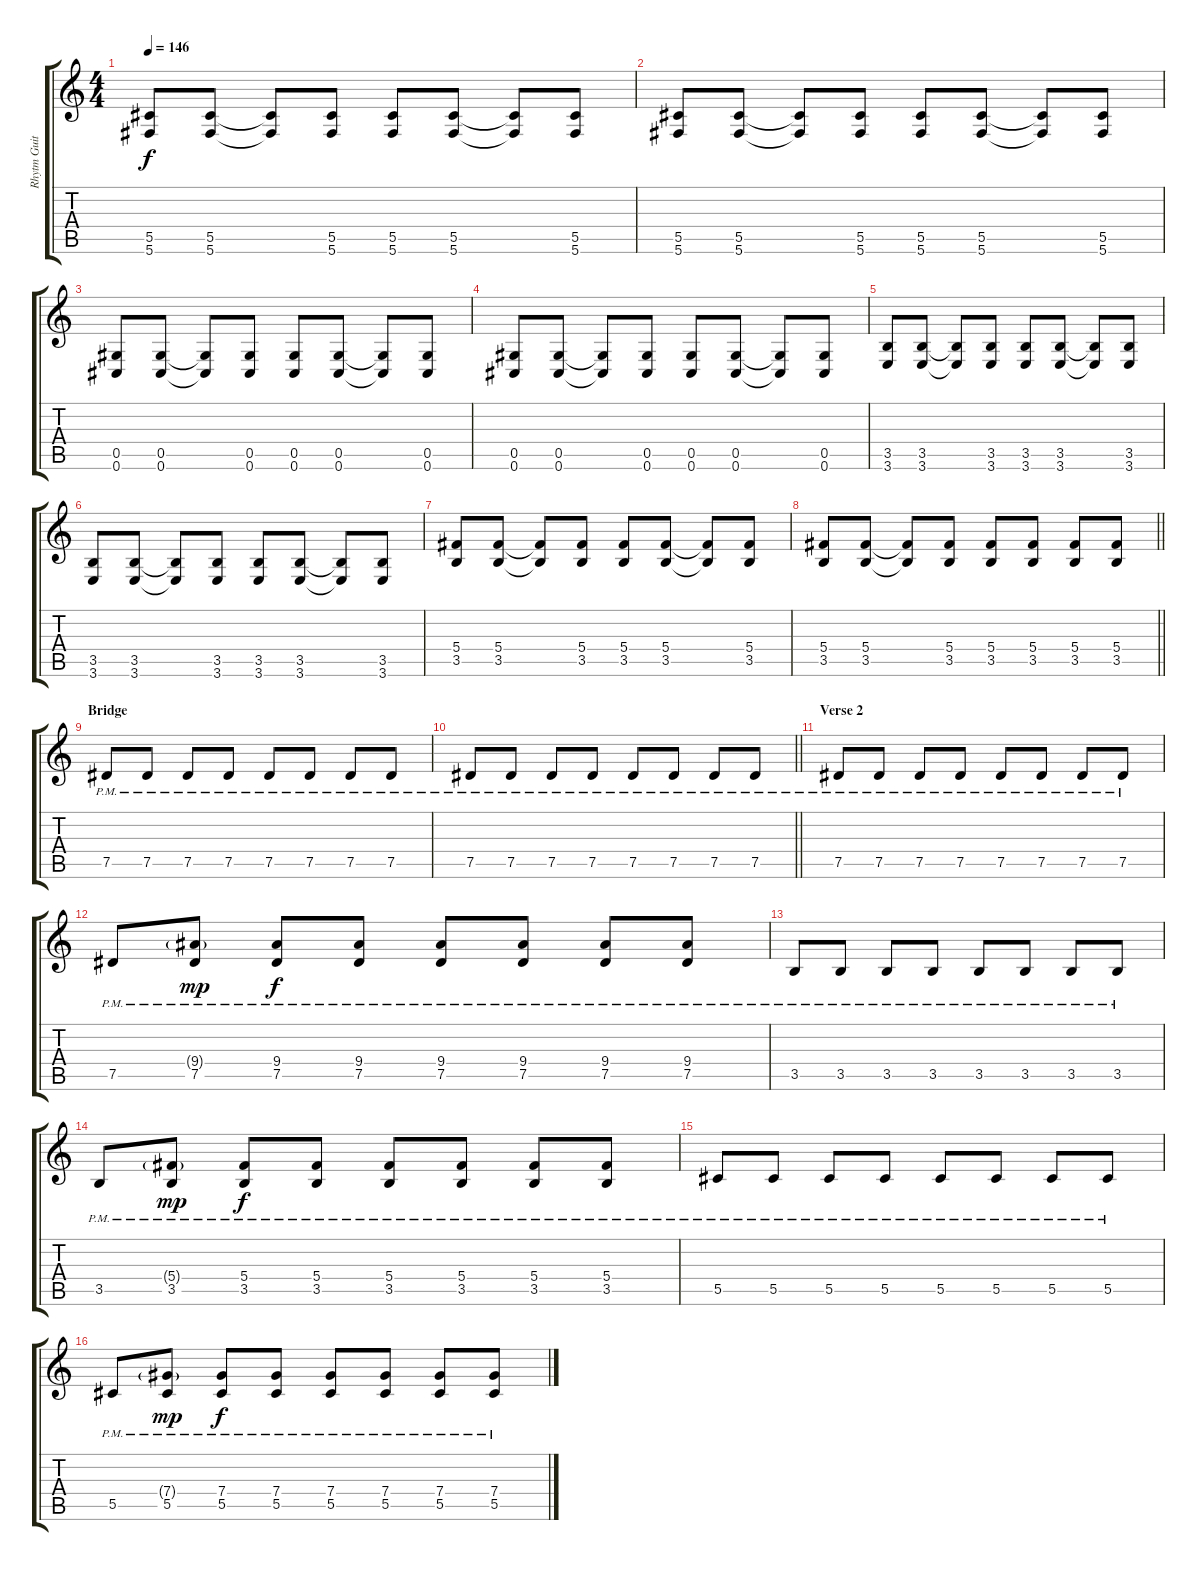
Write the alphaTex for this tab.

\track ("Rhytm Guitar [L]" "Rhytm Guit") {instrument distortionguitar}
\staff {score tabs}
\tuning (Eb4 Bb3 Gb3 Db3 Ab2 Db2) {hide}
\ts (4 4)
\tempo 146
\clef g2
\ks c
(5.5 5.6).8{dy f} (5.5 5.6).8 (5.5{t} 5.6{t}).8 (5.5 5.6).8 (5.5 5.6).8 (5.5 5.6).8 (5.5{t} 5.6{t}).8 (5.5 5.6).8 |
(5.5 5.6).8 (5.5 5.6).8 (5.5{t} 5.6{t}).8 (5.5 5.6).8 (5.5 5.6).8 (5.5 5.6).8 (5.5{t} 5.6{t}).8 (5.5 5.6).8 |
(0.5 0.6).8 (0.5 0.6).8 (0.5{t} 0.6{t}).8 (0.5 0.6).8 (0.5 0.6).8 (0.5 0.6).8 (0.5{t} 0.6{t}).8 (0.5 0.6).8 |
(0.5 0.6).8 (0.5 0.6).8 (0.5{t} 0.6{t}).8 (0.5 0.6).8 (0.5 0.6).8 (0.5 0.6).8 (0.5{t} 0.6{t}).8 (0.5 0.6).8 |
(3.5 3.6).8 (3.5 3.6).8 (3.5{t} 3.6{t}).8 (3.5 3.6).8 (3.5 3.6).8 (3.5 3.6).8 (3.5{t} 3.6{t}).8 (3.5 3.6).8 |
(3.5 3.6).8 (3.5 3.6).8 (3.5{t} 3.6{t}).8 (3.5 3.6).8 (3.5 3.6).8 (3.5 3.6).8 (3.5{t} 3.6{t}).8 (3.5 3.6).8 |
(5.4 3.5).8 (5.4 3.5).8 (5.4{t} 3.5{t}).8 (5.4 3.5).8 (5.4 3.5).8 (5.4 3.5).8 (5.4{t} 3.5{t}).8 (5.4 3.5).8 |
\barLineRight lightlight
(5.4 3.5).8 (5.4 3.5).8 (5.4{t} 3.5{t}).8 (5.4 3.5).8 (5.4 3.5).8 (5.4 3.5).8 (5.4 3.5).8 (5.4 3.5).8 |
\section ("" "Bridge")
7.5{pm}.8 7.5{pm}.8 7.5{pm}.8 7.5{pm}.8 7.5{pm}.8 7.5{pm}.8 7.5{pm}.8 7.5{pm}.8 |
\barLineRight lightlight
7.5{pm}.8 7.5{pm}.8 7.5{pm}.8 7.5{pm}.8 7.5{pm}.8 7.5{pm}.8 7.5{pm}.8 7.5{pm}.8 |
\section ("" "Verse 2")
7.5{pm}.8 7.5{pm}.8 7.5{pm}.8 7.5{pm}.8 7.5{pm}.8 7.5{pm}.8 7.5{pm}.8 7.5{pm}.8 |
7.5{pm}.8 (9.4{g pm} 7.5{pm}).8{dy mp} (9.4{pm} 7.5{pm}).8{dy f} (9.4{pm} 7.5{pm}).8 (9.4{pm} 7.5{pm}).8 (9.4{pm} 7.5{pm}).8 (9.4{pm} 7.5{pm}).8 (9.4{pm} 7.5{pm}).8 |
3.5{pm}.8 3.5{pm}.8 3.5{pm}.8 3.5{pm}.8 3.5{pm}.8 3.5{pm}.8 3.5{pm}.8 3.5{pm}.8 |
3.5{pm}.8 (5.4{g pm} 3.5{pm}).8{dy mp} (5.4{pm} 3.5{pm}).8{dy f} (5.4{pm} 3.5{pm}).8 (5.4{pm} 3.5{pm}).8 (5.4{pm} 3.5{pm}).8 (5.4{pm} 3.5{pm}).8 (5.4{pm} 3.5{pm}).8 |
5.5{pm}.8 5.5{pm}.8 5.5{pm}.8 5.5{pm}.8 5.5{pm}.8 5.5{pm}.8 5.5{pm}.8 5.5{pm}.8 |
5.5{pm}.8 (7.4{g pm} 5.5{pm}).8{dy mp} (7.4{pm} 5.5{pm}).8{dy f} (7.4{pm} 5.5{pm}).8 (7.4{pm} 5.5{pm}).8 (7.4{pm} 5.5{pm}).8 (7.4{pm} 5.5{pm}).8 (7.4{pm} 5.5{pm}).8
